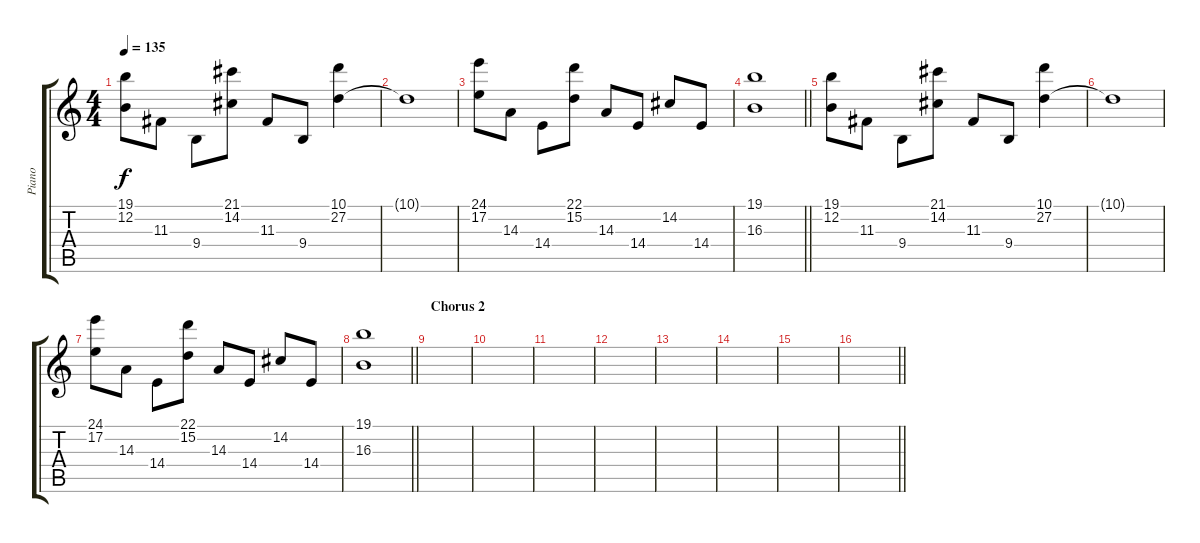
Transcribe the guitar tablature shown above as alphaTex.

\track ("Piano" "Piano") {instrument acousticgrandpiano}
\staff {score tabs}
\tuning (E4 B3 G3 D3 A2 E2) {hide}
\ts (4 4)
\tempo 135
\clef g2
\ks c
(19.1 12.2).8{dy f} 11.3.8 9.4.8 (21.1 14.2).8 11.3.8 9.4.8 (10.1 27.2).4 |
10.1{t}.1 |
(24.1 17.2).8 14.3.8 14.4.8 (22.1 15.2).8 14.3.8 14.4.8 14.2.8 14.4.8 |
\barLineRight lightlight
(19.1 16.3).1 |
(19.1 12.2).8 11.3.8 9.4.8 (21.1 14.2).8 11.3.8 9.4.8 (10.1 27.2).4 |
10.1{t}.1 |
(24.1 17.2).8 14.3.8 14.4.8 (22.1 15.2).8 14.3.8 14.4.8 14.2.8 14.4.8 |
\barLineRight lightlight
(19.1 16.3).1 |
\section ("" "Chorus 2")
|
|
|
|
|
|
|
\barLineRight lightlight
